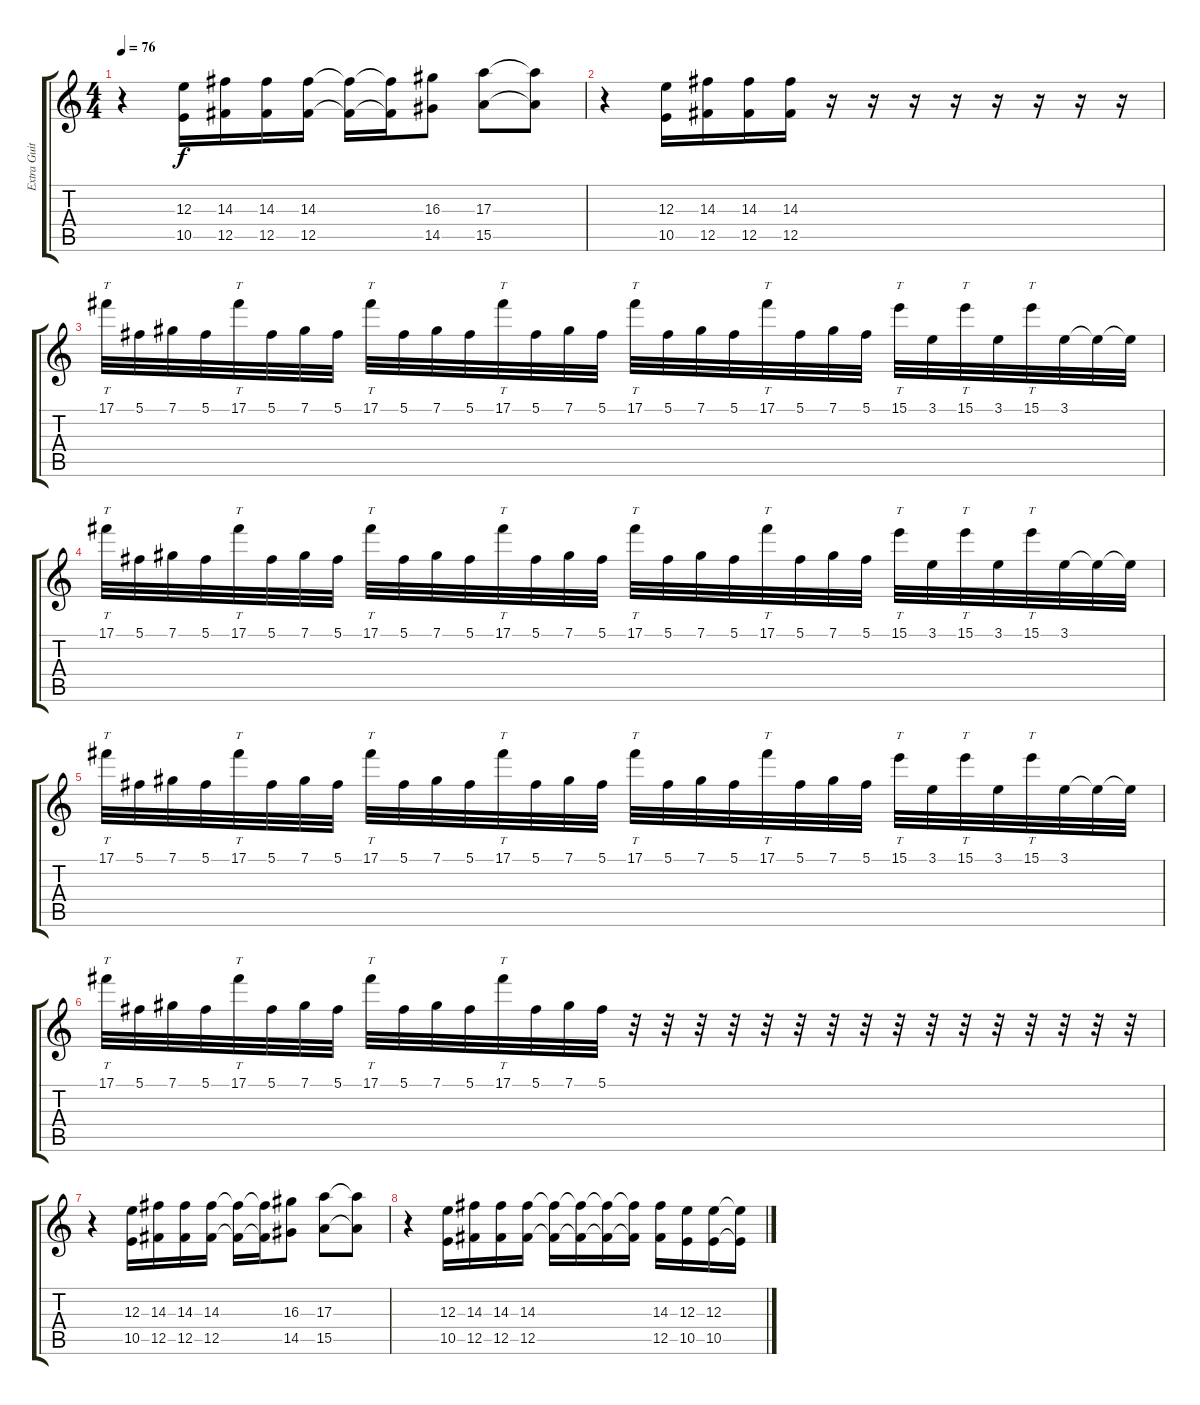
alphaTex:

\track ("Extra Guitar" "Extra Guit") {instrument distortionguitar}
\staff {score tabs}
\tuning (Db4 Ab3 E3 B2 Gb2 B1) {hide}
\ts (4 4)
\tempo 76
\clef g2
\ks c
r.4{dy f} (12.3 10.5).16 (14.3 12.5).16 (14.3 12.5).16 (14.3 12.5).16 (14.3{t} 12.5{t}).16 (14.3{t} 12.5{t}).16 (16.3 14.5).8 (17.3 15.5).8 (17.3{t} 15.5{t}).8 |
r.4 (12.3 10.5).16 (14.3 12.5).16 (14.3 12.5).16 (14.3 12.5).16 r.16 r.16 r.16 r.16 r.16 r.16 r.16 r.16 |
17.1.32{tt} 5.1.32 7.1.32 5.1.32 17.1.32{tt} 5.1.32 7.1.32 5.1.32 17.1.32{tt} 5.1.32 7.1.32 5.1.32 17.1.32{tt} 5.1.32 7.1.32 5.1.32 17.1.32{tt} 5.1.32 7.1.32 5.1.32 17.1.32{tt} 5.1.32 7.1.32 5.1.32 15.1.32{tt} 3.1.32 15.1.32{tt} 3.1.32 15.1.32{tt} 3.1.32 3.1{t}.32 3.1{t}.32 |
17.1.32{tt} 5.1.32 7.1.32 5.1.32 17.1.32{tt} 5.1.32 7.1.32 5.1.32 17.1.32{tt} 5.1.32 7.1.32 5.1.32 17.1.32{tt} 5.1.32 7.1.32 5.1.32 17.1.32{tt} 5.1.32 7.1.32 5.1.32 17.1.32{tt} 5.1.32 7.1.32 5.1.32 15.1.32{tt} 3.1.32 15.1.32{tt} 3.1.32 15.1.32{tt} 3.1.32 3.1{t}.32 3.1{t}.32 |
17.1.32{tt} 5.1.32 7.1.32 5.1.32 17.1.32{tt} 5.1.32 7.1.32 5.1.32 17.1.32{tt} 5.1.32 7.1.32 5.1.32 17.1.32{tt} 5.1.32 7.1.32 5.1.32 17.1.32{tt} 5.1.32 7.1.32 5.1.32 17.1.32{tt} 5.1.32 7.1.32 5.1.32 15.1.32{tt} 3.1.32 15.1.32{tt} 3.1.32 15.1.32{tt} 3.1.32 3.1{t}.32 3.1{t}.32 |
17.1.32{tt} 5.1.32 7.1.32 5.1.32 17.1.32{tt} 5.1.32 7.1.32 5.1.32 17.1.32{tt} 5.1.32 7.1.32 5.1.32 17.1.32{tt} 5.1.32 7.1.32 5.1.32 r.32 r.32 r.32 r.32 r.32 r.32 r.32 r.32 r.32 r.32 r.32 r.32 r.32 r.32 r.32 r.32 |
r.4 (12.3 10.5).16 (14.3 12.5).16 (14.3 12.5).16 (14.3 12.5).16 (14.3{t} 12.5{t}).16 (14.3{t} 12.5{t}).16 (16.3 14.5).8 (17.3 15.5).8 (17.3{t} 15.5{t}).8 |
r.4 (12.3 10.5).16 (14.3 12.5).16 (14.3 12.5).16 (14.3 12.5).16 (14.3{t} 12.5{t}).16 (14.3{t} 12.5{t}).16 (14.3{t} 12.5{t}).16 (14.3{t} 12.5{t}).16 (14.3 12.5).16 (12.3 10.5).16 (12.3 10.5).16 (12.3{t} 10.5{t}).16
